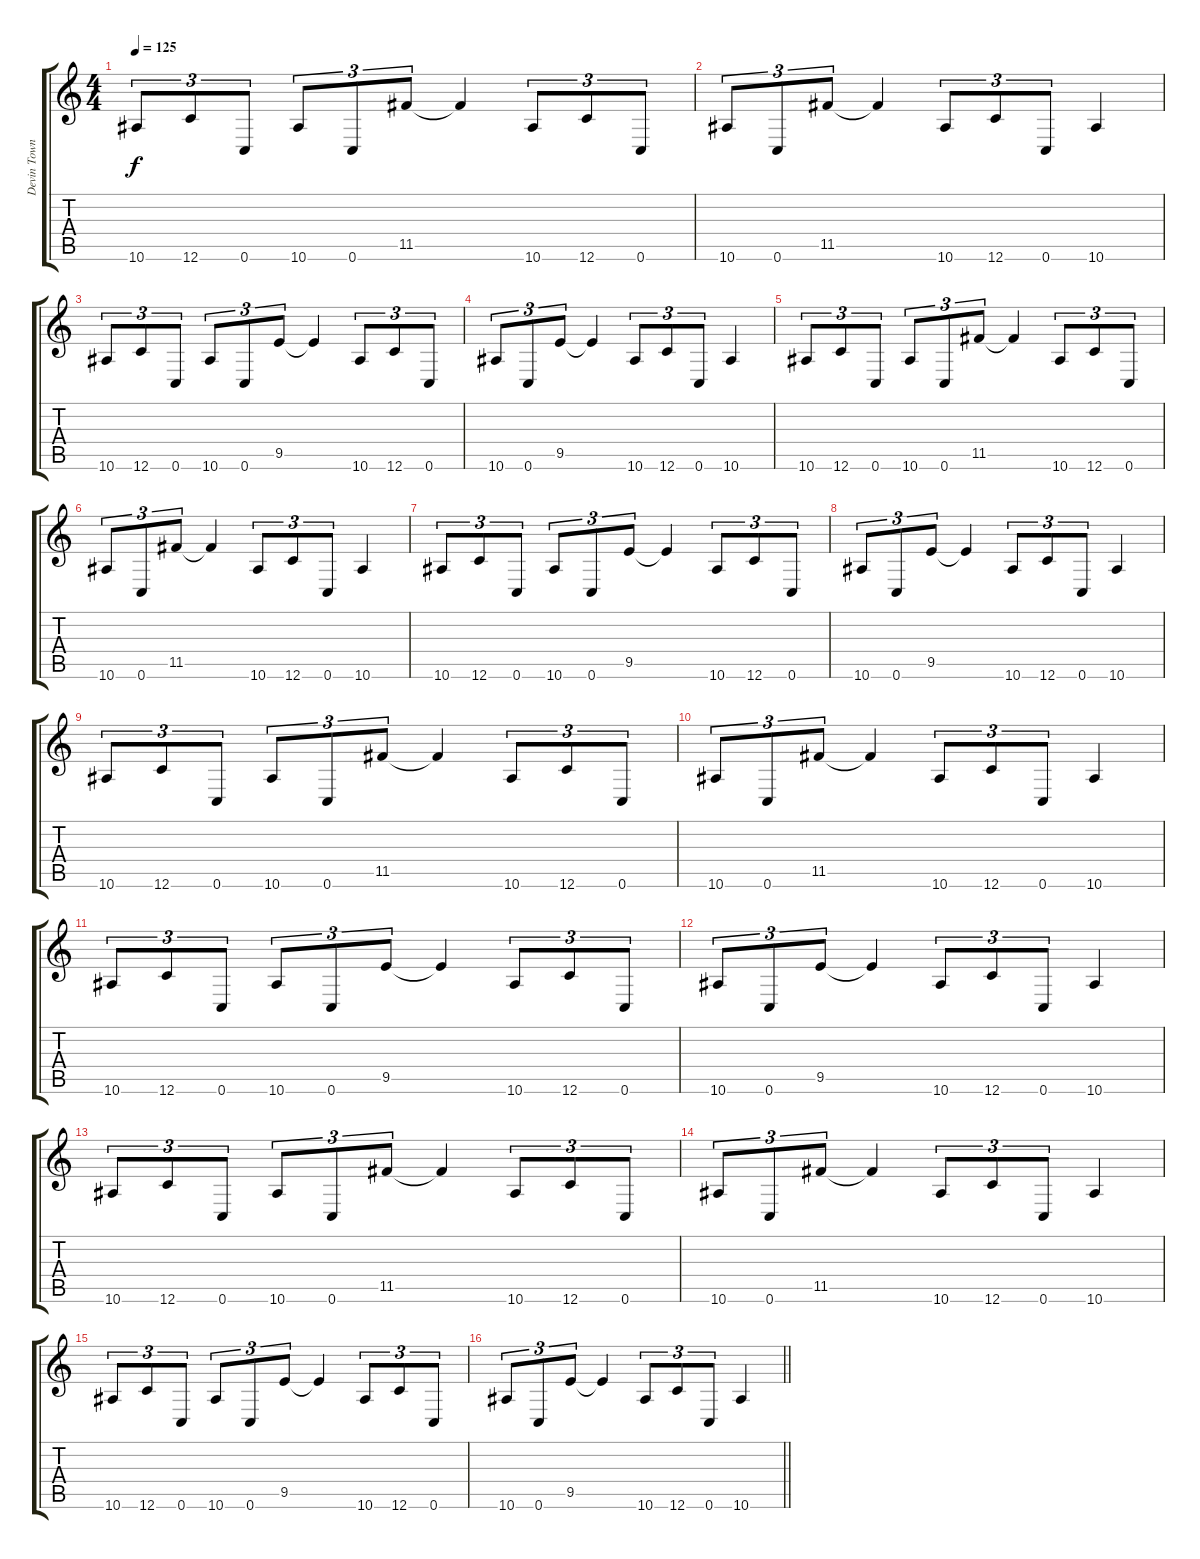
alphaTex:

\track ("Devin Townsend" "Devin Town") {instrument distortionguitar}
\staff {score tabs}
\tuning (E4 C4 G3 C3 G2 C2) {hide}
\ts (4 4)
\tempo 125
\clef g2
\ks c
10.6.8{tu (3 2) dy f} 12.6.8{tu (3 2)} 0.6.8{tu (3 2)} 10.6.8{tu (3 2)} 0.6.8{tu (3 2)} 11.5.8{tu (3 2)} 11.5{t}.4 10.6.8{tu (3 2)} 12.6.8{tu (3 2)} 0.6.8{tu (3 2)} |
10.6.8{tu (3 2)} 0.6.8{tu (3 2)} 11.5.8{tu (3 2)} 11.5{t}.4 10.6.8{tu (3 2)} 12.6.8{tu (3 2)} 0.6.8{tu (3 2)} 10.6.4 |
10.6.8{tu (3 2)} 12.6.8{tu (3 2)} 0.6.8{tu (3 2)} 10.6.8{tu (3 2)} 0.6.8{tu (3 2)} 9.5.8{tu (3 2)} 9.5{t}.4 10.6.8{tu (3 2)} 12.6.8{tu (3 2)} 0.6.8{tu (3 2)} |
10.6.8{tu (3 2)} 0.6.8{tu (3 2)} 9.5.8{tu (3 2)} 9.5{t}.4 10.6.8{tu (3 2)} 12.6.8{tu (3 2)} 0.6.8{tu (3 2)} 10.6.4 |
10.6.8{tu (3 2)} 12.6.8{tu (3 2)} 0.6.8{tu (3 2)} 10.6.8{tu (3 2)} 0.6.8{tu (3 2)} 11.5.8{tu (3 2)} 11.5{t}.4 10.6.8{tu (3 2)} 12.6.8{tu (3 2)} 0.6.8{tu (3 2)} |
10.6.8{tu (3 2)} 0.6.8{tu (3 2)} 11.5.8{tu (3 2)} 11.5{t}.4 10.6.8{tu (3 2)} 12.6.8{tu (3 2)} 0.6.8{tu (3 2)} 10.6.4 |
10.6.8{tu (3 2)} 12.6.8{tu (3 2)} 0.6.8{tu (3 2)} 10.6.8{tu (3 2)} 0.6.8{tu (3 2)} 9.5.8{tu (3 2)} 9.5{t}.4 10.6.8{tu (3 2)} 12.6.8{tu (3 2)} 0.6.8{tu (3 2)} |
10.6.8{tu (3 2)} 0.6.8{tu (3 2)} 9.5.8{tu (3 2)} 9.5{t}.4 10.6.8{tu (3 2)} 12.6.8{tu (3 2)} 0.6.8{tu (3 2)} 10.6.4 |
10.6.8{tu (3 2)} 12.6.8{tu (3 2)} 0.6.8{tu (3 2)} 10.6.8{tu (3 2)} 0.6.8{tu (3 2)} 11.5.8{tu (3 2)} 11.5{t}.4 10.6.8{tu (3 2)} 12.6.8{tu (3 2)} 0.6.8{tu (3 2)} |
10.6.8{tu (3 2)} 0.6.8{tu (3 2)} 11.5.8{tu (3 2)} 11.5{t}.4 10.6.8{tu (3 2)} 12.6.8{tu (3 2)} 0.6.8{tu (3 2)} 10.6.4 |
10.6.8{tu (3 2)} 12.6.8{tu (3 2)} 0.6.8{tu (3 2)} 10.6.8{tu (3 2)} 0.6.8{tu (3 2)} 9.5.8{tu (3 2)} 9.5{t}.4 10.6.8{tu (3 2)} 12.6.8{tu (3 2)} 0.6.8{tu (3 2)} |
10.6.8{tu (3 2)} 0.6.8{tu (3 2)} 9.5.8{tu (3 2)} 9.5{t}.4 10.6.8{tu (3 2)} 12.6.8{tu (3 2)} 0.6.8{tu (3 2)} 10.6.4 |
10.6.8{tu (3 2)} 12.6.8{tu (3 2)} 0.6.8{tu (3 2)} 10.6.8{tu (3 2)} 0.6.8{tu (3 2)} 11.5.8{tu (3 2)} 11.5{t}.4 10.6.8{tu (3 2)} 12.6.8{tu (3 2)} 0.6.8{tu (3 2)} |
10.6.8{tu (3 2)} 0.6.8{tu (3 2)} 11.5.8{tu (3 2)} 11.5{t}.4 10.6.8{tu (3 2)} 12.6.8{tu (3 2)} 0.6.8{tu (3 2)} 10.6.4 |
10.6.8{tu (3 2)} 12.6.8{tu (3 2)} 0.6.8{tu (3 2)} 10.6.8{tu (3 2)} 0.6.8{tu (3 2)} 9.5.8{tu (3 2)} 9.5{t}.4 10.6.8{tu (3 2)} 12.6.8{tu (3 2)} 0.6.8{tu (3 2)} |
\barLineRight lightlight
10.6.8{tu (3 2)} 0.6.8{tu (3 2)} 9.5.8{tu (3 2)} 9.5{t}.4 10.6.8{tu (3 2)} 12.6.8{tu (3 2)} 0.6.8{tu (3 2)} 10.6.4
